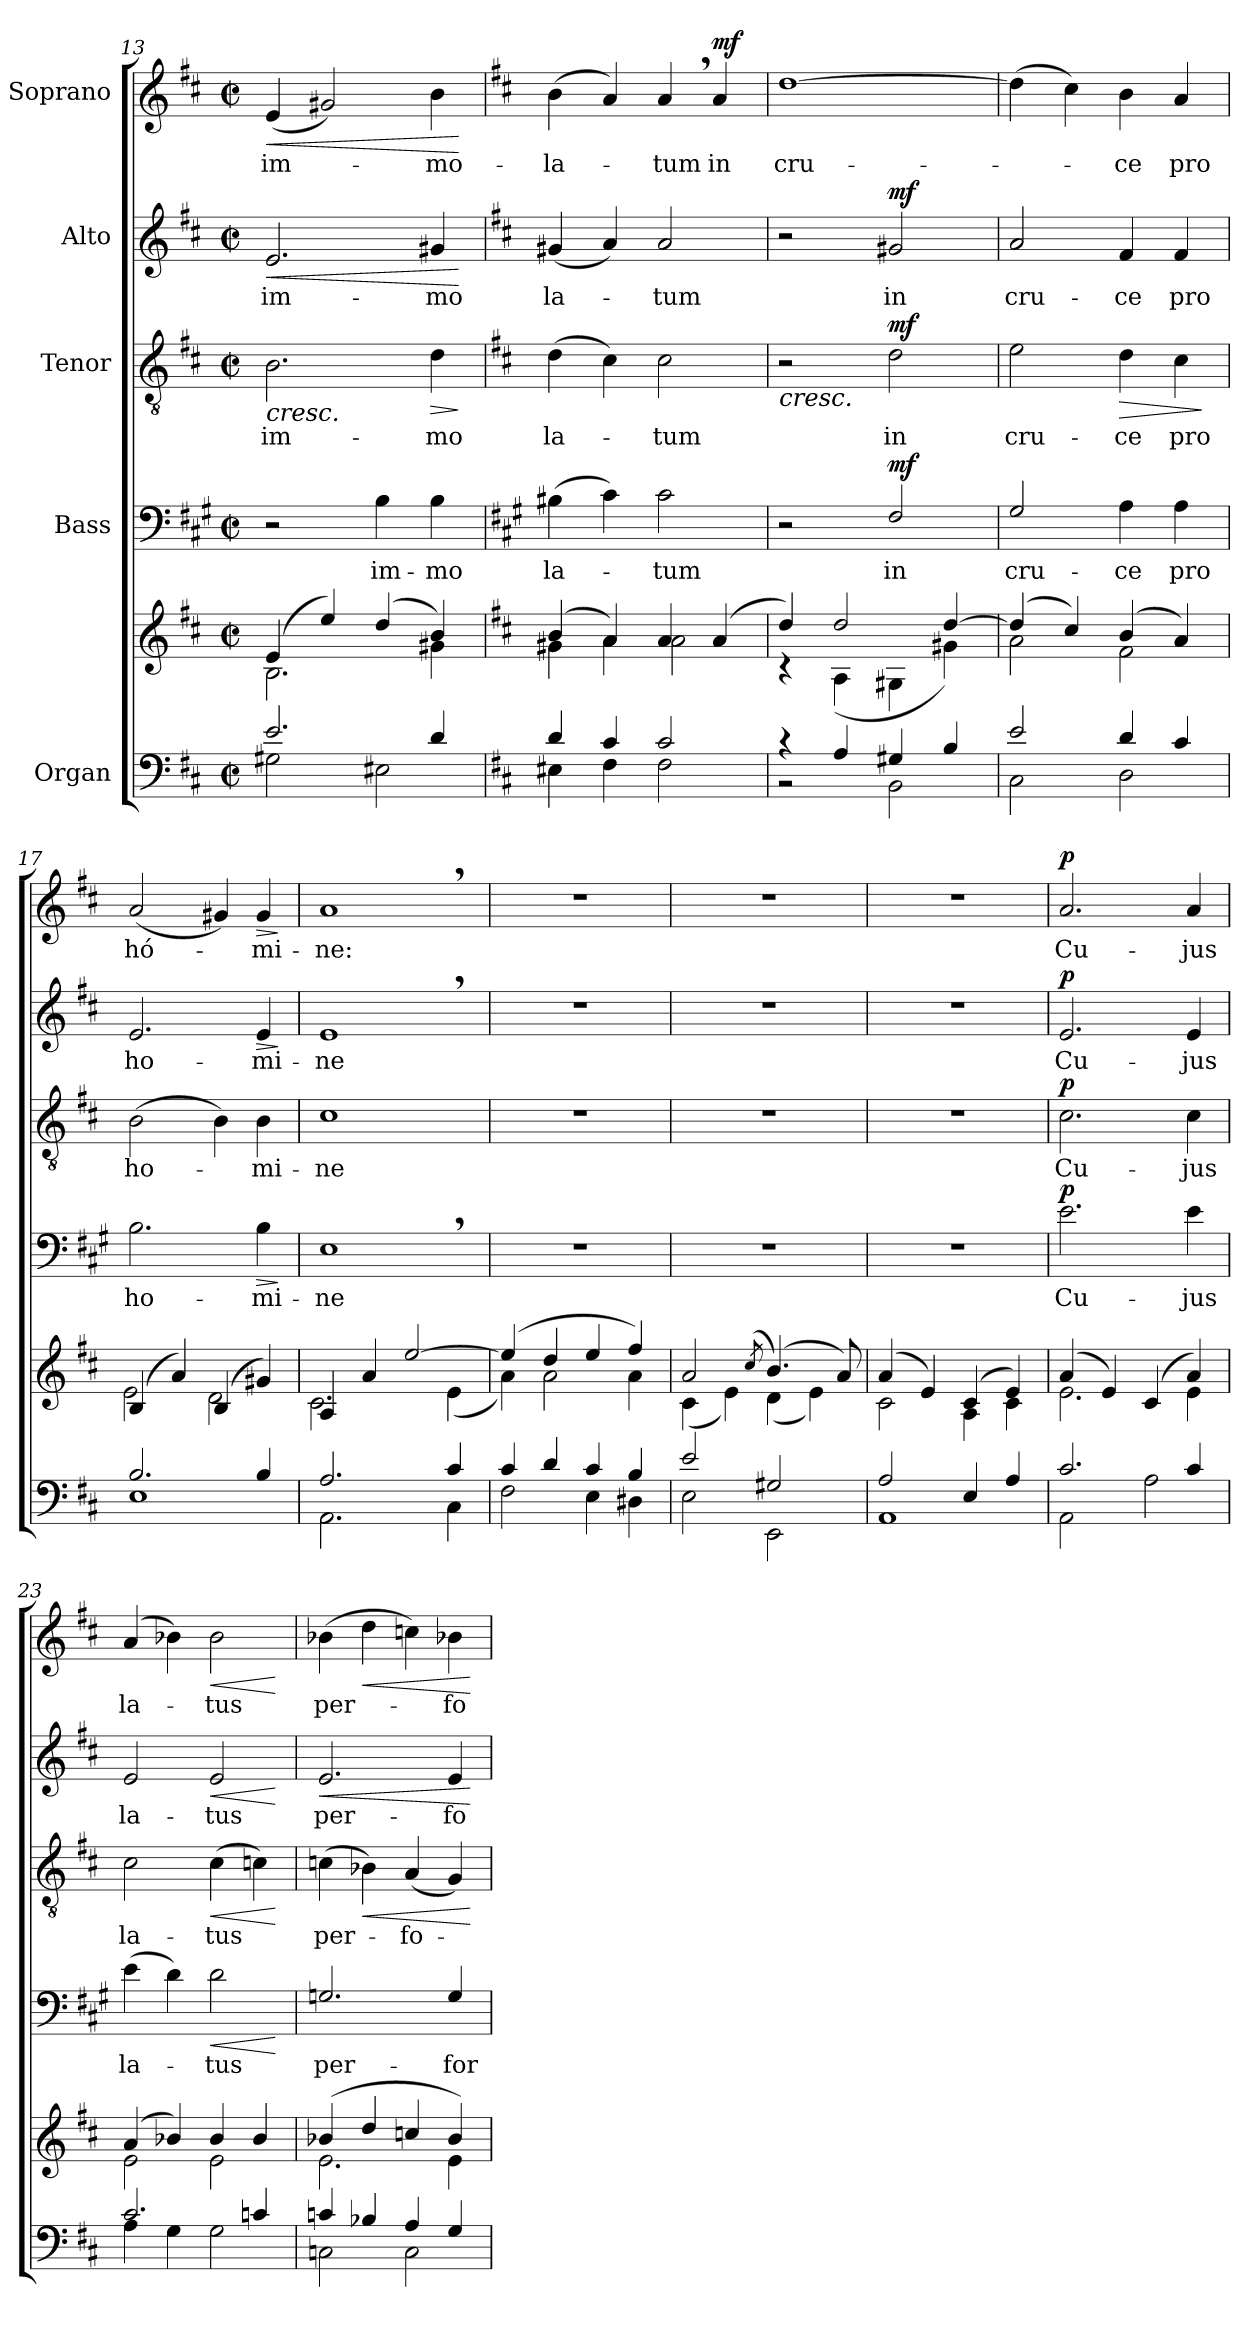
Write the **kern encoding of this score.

**kern	**kern	**kern	**text	**dynam	**kern	**text	**dynam	**kern	**text	**dynam	**kern	**text	**dynam
*part5	*part5	*part4	*part4	*part4	*part3	*part3	*part3	*part2	*part2	*part2	*part1	*part1	*part1
*staff6	*staff5	*staff4	*staff4	*staff4	*staff3	*staff3	*staff3	*staff2	*staff2	*staff2	*staff1	*staff1	*staff1
*I"Organ	*	*I"Bass	*	*	*I"Tenor	*	*	*I"Alto	*	*	*I"Soprano	*	*
*clefF4	*clefG2	*clefF4	*	*	*clefGv2	*	*	*clefG2	*	*	*clefG2	*	*
*	*	*ITrd4c7	*	*	*	*	*	*	*	*	*	*	*
*k[f#c#]	*k[f#c#]	*k[f#c#]	*	*	*k[f#c#]	*	*	*k[f#c#]	*	*	*k[f#c#]	*	*
*M4/4	*M4/4	*M4/4	*	*	*M4/4	*	*	*M4/4	*	*	*M4/4	*	*
*met(c|)	*met(c|)	*met(c|)	*	*	*met(c|)	*	*	*met(c|)	*	*	*met(c|)	*	*
=13	=13	=13	=13	=13	=13	=13	=13	=13	=13	=13	=13	=13	=13
*^	*^	*	*	*	*	*	*	*	*	*	*	*	*
!	!	!	!	!	!	!	!	!LO:LY:b	!LO:HP:b	!	!LO:LY:b	!LO:HP:b	!	!LO:LY:b	!LO:HP:b
2.e/	2G#X\	(>4e/	2.B\	2r	.	.	2.B\	im-	<	2.e/	im-	<	(<4e/	im-	<
.	.	4ee/)	.	.	.	.	.	.	.	.	.	.	2g#X/)	.	.
!	!	!	!	!	!LO:LY:b	!	!	!	!	!	!	!	!	!	!
.	2E#X\	(>4dd/	.	4E\	im-	.	.	.	.	.	.	.	.	.	.
!	!	!	!	!	!LO:LY:b	!	!	!LO:LY:b	!LO:HP:b	!	!LO:LY:b	!	!	!LO:LY:b	!
4d/	.	4b/)	4g#X\	4E\	mo	.	4d\	-mo	>	4g#X/	-mo	.	4b\	mo-	.
*v	*v	*	*	*	*	*	*	*	*	*	*	*	*	*	*
*	*v	*v	*	*	*	*	*	*	*	*	*	*	*	*
.	.	.	.	.	.	.	[ ]	.	.	[	.	.	[
=14	=14	=14	=14	=14	=14	=14	=14	=14	=14	=14	=14	=14	=14
*	*	*	*	*	*k[f#c#]	*	*	*	*	*	*	*	*
*^	*^	*	*	*	*	*	*	*	*	*	*	*	*
!	!	!	!	!	!LO:LY:b	!	!	!LO:LY:b	!	!	!LO:LY:b	!	!	!LO:LY:b	!
4d/	4E#X\	(>4b/	4g#X\	(>4E#X\	la-	.	(>4d\	la-	.	(<4g#X/	la-	.	(>4b\	-la-	.
4c#/	4F#\	4a/)	4a\	4F#\)	.	.	4c#\)	.	.	4a/)	.	.	4a/)	.	.
!	!	!	!	!	!LO:LY:b	!	!	!LO:LY:b	!	!	!LO:LY:b	!	!	!LO:LY:b	!
2c#/	2F#\	4a/	2a\	2F#\	tum	.	2c#\	tum	.	2a/	tum	.	4a,/	tum	.
!	!	!	!	!	!	!	!	!	!	!	!	!	!	!LO:LY:b	!LO:DY:a
.	.	(>4a/	.	.	.	.	.	.	.	.	.	.	4a/	in	mf
=15	=15	=15	=15	=15	=15	=15	=15	=15	=15	=15	=15	=15	=15	=15	=15
!	!	!	!	!	!	!	!	!	!LO:HP:b	!	!	!	!	!LO:LY:b	!
4r	2r	4dd/)	4r	2r	.	.	2r	.	<	2r	.	.	[1dd	cru-	.
4A/	.	2dd/	(<4A\	.	.	.	.	.	.	.	.	.	.	.	.
!	!	!	!	!	!LO:LY:b	!LO:DY:a	!	!LO:LY:b	!LO:DY:a	!	!LO:LY:b	!LO:DY:a	!	!	!
4G#X/	2BB\	.	4G#X\	2BB/	in	mf	2d\	in	mf	2g#X/	in	mf	.	.	.
4B/	.	[4dd/	4g#X\)	.	.	.	.	.	.	.	.	.	.	.	.
*v	*v	*	*	*	*	*	*	*	*	*	*	*	*	*	*
*	*v	*v	*	*	*	*	*	*	*	*	*	*	*	*
.	.	.	.	.	.	.	[	.	.	.	.	.	.
=16	=16	=16	=16	=16	=16	=16	=16	=16	=16	=16	=16	=16	=16
*^	*^	*	*	*	*	*	*	*	*	*	*	*	*
!	!	!	!	!	!LO:LY:b	!	!	!LO:LY:b	!	!	!LO:LY:b	!	!	!	!
2e/	2C#\	(>4dd/]	2a\	2C#/	cru-	.	2e\	cru-	.	2a/	cru-	.	(>4dd\]	.	.
.	.	4cc#/)	.	.	.	.	.	.	.	.	.	.	4cc#\)	.	.
!	!	!	!	!	!LO:LY:b	!	!	!LO:LY:b	!LO:HP:b	!	!LO:LY:b	!	!	!LO:LY:b	!
4d/	2D\	(>4b/	2f#\	4D\	ce	.	4d\	ce	>	4f#/	ce	.	4b\	-ce	.
!	!	!	!	!	!LO:LY:b	!	!	!LO:LY:b	!	!	!LO:LY:b	!	!	!LO:LY:b	!
4c#/	.	4a/)	.	4D\	pro	.	4c#\	pro	.	4f#/	pro	.	4a/	pro	.
*v	*v	*	*	*	*	*	*	*	*	*	*	*	*	*	*
*	*v	*v	*	*	*	*	*	*	*	*	*	*	*	*
.	.	.	.	.	.	.	]	.	.	.	.	.	.
=17	=17	=17	=17	=17	=17	=17	=17	=17	=17	=17	=17	=17	=17
*^	*^	*	*	*	*	*	*	*	*	*	*	*	*
!	!	!	!	!	!LO:LY:b	!	!	!LO:LY:b	!	!	!LO:LY:b	!	!	!LO:LY:b	!
2.B/	1E	(>4B/	2e\	2.E\	ho-	.	(>2B\	ho-	.	2.e/	ho-	.	(<2a/	hó-	.
.	.	4a/)	.	.	.	.	.	.	.	.	.	.	.	.	.
.	.	(>4B/	2d\	.	.	.	4B\)	.	.	.	.	.	4g#X/)	.	.
!	!	!	!	!	!LO:LY:b	!LO:HP:b	!	!LO:LY:b	!	!	!LO:LY:b	!LO:HP:b	!	!LO:LY:b	!LO:HP:b
4B/	.	4g#X/)	.	4E\	mi-	>	4B\	mi-	.	4e/	mi-	>	4g#/	mi-	>
*v	*v	*	*	*	*	*	*	*	*	*	*	*	*	*	*
*	*v	*v	*	*	*	*	*	*	*	*	*	*	*	*
.	.	.	.	]	.	.	.	.	.	]	.	.	]
!!LO:LB:g=z
=18	=18	=18	=18	=18	=18	=18	=18	=18	=18	=18	=18	=18	=18
*^	*^	*	*	*	*	*	*	*	*	*	*	*	*
!	!	!	!	!	!LO:LY:b	!	!	!LO:LY:b	!	!	!LO:LY:b	!	!	!LO:LY:b	!
2.A/	2.AA\	4A/	2.c#\	1AA,	-ne	.	1c#	-ne	.	1e,	-ne	.	1a,	-ne:	.
.	.	4a/	.	.	.	.	.	.	.	.	.	.	.	.	.
.	.	[2ee/	.	.	.	.	.	.	.	.	.	.	.	.	.
4c#/	4C#\	.	(<4e\	.	.	.	.	.	.	.	.	.	.	.	.
=19	=19	=19	=19	=19	=19	=19	=19	=19	=19	=19	=19	=19	=19	=19	=19
4c#/	2F#\	(>4ee/]	4a\)	1r	.	.	1r	.	.	1r	.	.	1r	.	.
4d/	.	4dd/	2a\	.	.	.	.	.	.	.	.	.	.	.	.
4c#/	4E\	4ee/	.	.	.	.	.	.	.	.	.	.	.	.	.
4B/	4D#X\	4ff#/)	4a\	.	.	.	.	.	.	.	.	.	.	.	.
=20	=20	=20	=20	=20	=20	=20	=20	=20	=20	=20	=20	=20	=20	=20	=20
2e/	2E\	2a/	(<4c#\	1r	.	.	1r	.	.	1r	.	.	1r	.	.
.	.	.	4e\)	.	.	.	.	.	.	.	.	.	.	.	.
.	.	(<8qcc#/	.	.	.	.	.	.	.	.	.	.	.	.	.
2G#X/	2EE\	(>4.b/)	(<4d\	.	.	.	.	.	.	.	.	.	.	.	.
.	.	.	4e\)	.	.	.	.	.	.	.	.	.	.	.	.
.	.	8a/)	.	.	.	.	.	.	.	.	.	.	.	.	.
=21	=21	=21	=21	=21	=21	=21	=21	=21	=21	=21	=21	=21	=21	=21	=21
2A/	1AA	(>4a/	2c#\	1r	.	.	1r	.	.	1r	.	.	1r	.	.
.	.	4e/)	.	.	.	.	.	.	.	.	.	.	.	.	.
4E/	.	(>4c#/	4A\	.	.	.	.	.	.	.	.	.	.	.	.
4A/	.	4e/)	4c#\	.	.	.	.	.	.	.	.	.	.	.	.
=22	=22	=22	=22	=22	=22	=22	=22	=22	=22	=22	=22	=22	=22	=22	=22
!	!	!	!	!	!LO:LY:b	!LO:DY:a	!	!LO:LY:b	!LO:DY:a	!	!LO:LY:b	!LO:DY:a	!	!LO:LY:b	!LO:DY:a
2.c#/	2AA\	(>4a/	2.e\	2.A\	Cu-	p	2.c#\	Cu-	p	2.e/	Cu-	p	2.a/	Cu-	p
.	.	4e/)	.	.	.	.	.	.	.	.	.	.	.	.	.
.	2A\	(>4c#/	.	.	.	.	.	.	.	.	.	.	.	.	.
!	!	!	!	!	!LO:LY:b	!	!	!LO:LY:b	!	!	!LO:LY:b	!	!	!LO:LY:b	!
4c#/	.	4a/)	4e\	4A\	-jus	.	4c#\	-jus	.	4e/	-jus	.	4a/	-jus	.
=23	=23	=23	=23	=23	=23	=23	=23	=23	=23	=23	=23	=23	=23	=23	=23
!	!	!	!	!	!LO:LY:b	!	!	!LO:LY:b	!	!	!LO:LY:b	!	!	!LO:LY:b	!
2.c#/	4A\	(>4a/	2e\	(>4A\	la-	.	2c#\	la-	.	2e/	la-	.	(>4a/	la-	.
.	4G\	4b-X/)	.	4G\)	.	.	.	.	.	.	.	.	4b-X\)	.	.
!	!	!	!	!	!LO:LY:b	!LO:HP:b	!	!LO:LY:b	!LO:HP:b	!	!LO:LY:b	!LO:HP:b	!	!LO:LY:b	!LO:HP:b
.	2G\	4b-/	2e\	2G\	tus	<	(>4c#\	-tus	<	2e/	-tus	<	2b-\	-tus	<
4cn/	.	4b-/	.	.	.	.	4cn\)	.	.	.	.	.	.	.	.
*v	*v	*	*	*	*	*	*	*	*	*	*	*	*	*	*
*	*v	*v	*	*	*	*	*	*	*	*	*	*	*	*
.	.	.	.	[	.	.	[	.	.	[	.	.	[
=24	=24	=24	=24	=24	=24	=24	=24	=24	=24	=24	=24	=24	=24
*^	*^	*	*	*	*	*	*	*	*	*	*	*	*
!	!	!	!	!	!LO:LY:b	!	!	!LO:LY:b	!	!	!LO:LY:b	!LO:HP:b	!	!LO:LY:b	!
4cn/	2Cn\	(>4b-X/	2.e\	2.Cn/	per-	.	(>4cn\	per-	.	2.e/	per-	<	(>4b-X\	per-	.
!	!	!	!	!	!	!	!	!	!LO:HP:b	!	!	!	!	!	!LO:HP:b
4B-X/	.	4dd/	.	.	.	.	4B-X\)	.	<	.	.	.	4dd\	.	<
!	!	!	!	!	!	!	!	!LO:LY:b	!	!	!	!	!	!	!
4A/	2C\	4ccn/	.	.	.	.	(<4A/	fo-	.	.	.	.	4ccn\)	.	.
!	!	!	!	!	!LO:LY:b	!	!	!	!	!	!LO:LY:b	!	!	!LO:LY:b	!
4G/	.	4b-/)	4e\	4C/	for-	.	4G/)	.	.	4e/	-fo-	.	4b-X\	-fo-	.
*v	*v	*	*	*	*	*	*	*	*	*	*	*	*	*	*
*	*v	*v	*	*	*	*	*	*	*	*	*	*	*	*
.	.	.	.	.	.	.	[	.	.	[	.	.	[
=	=	=	=	=	=	=	=	=	=	=	=	=	=
*-	*-	*-	*-	*-	*-	*-	*-	*-	*-	*-	*-	*-	*-
